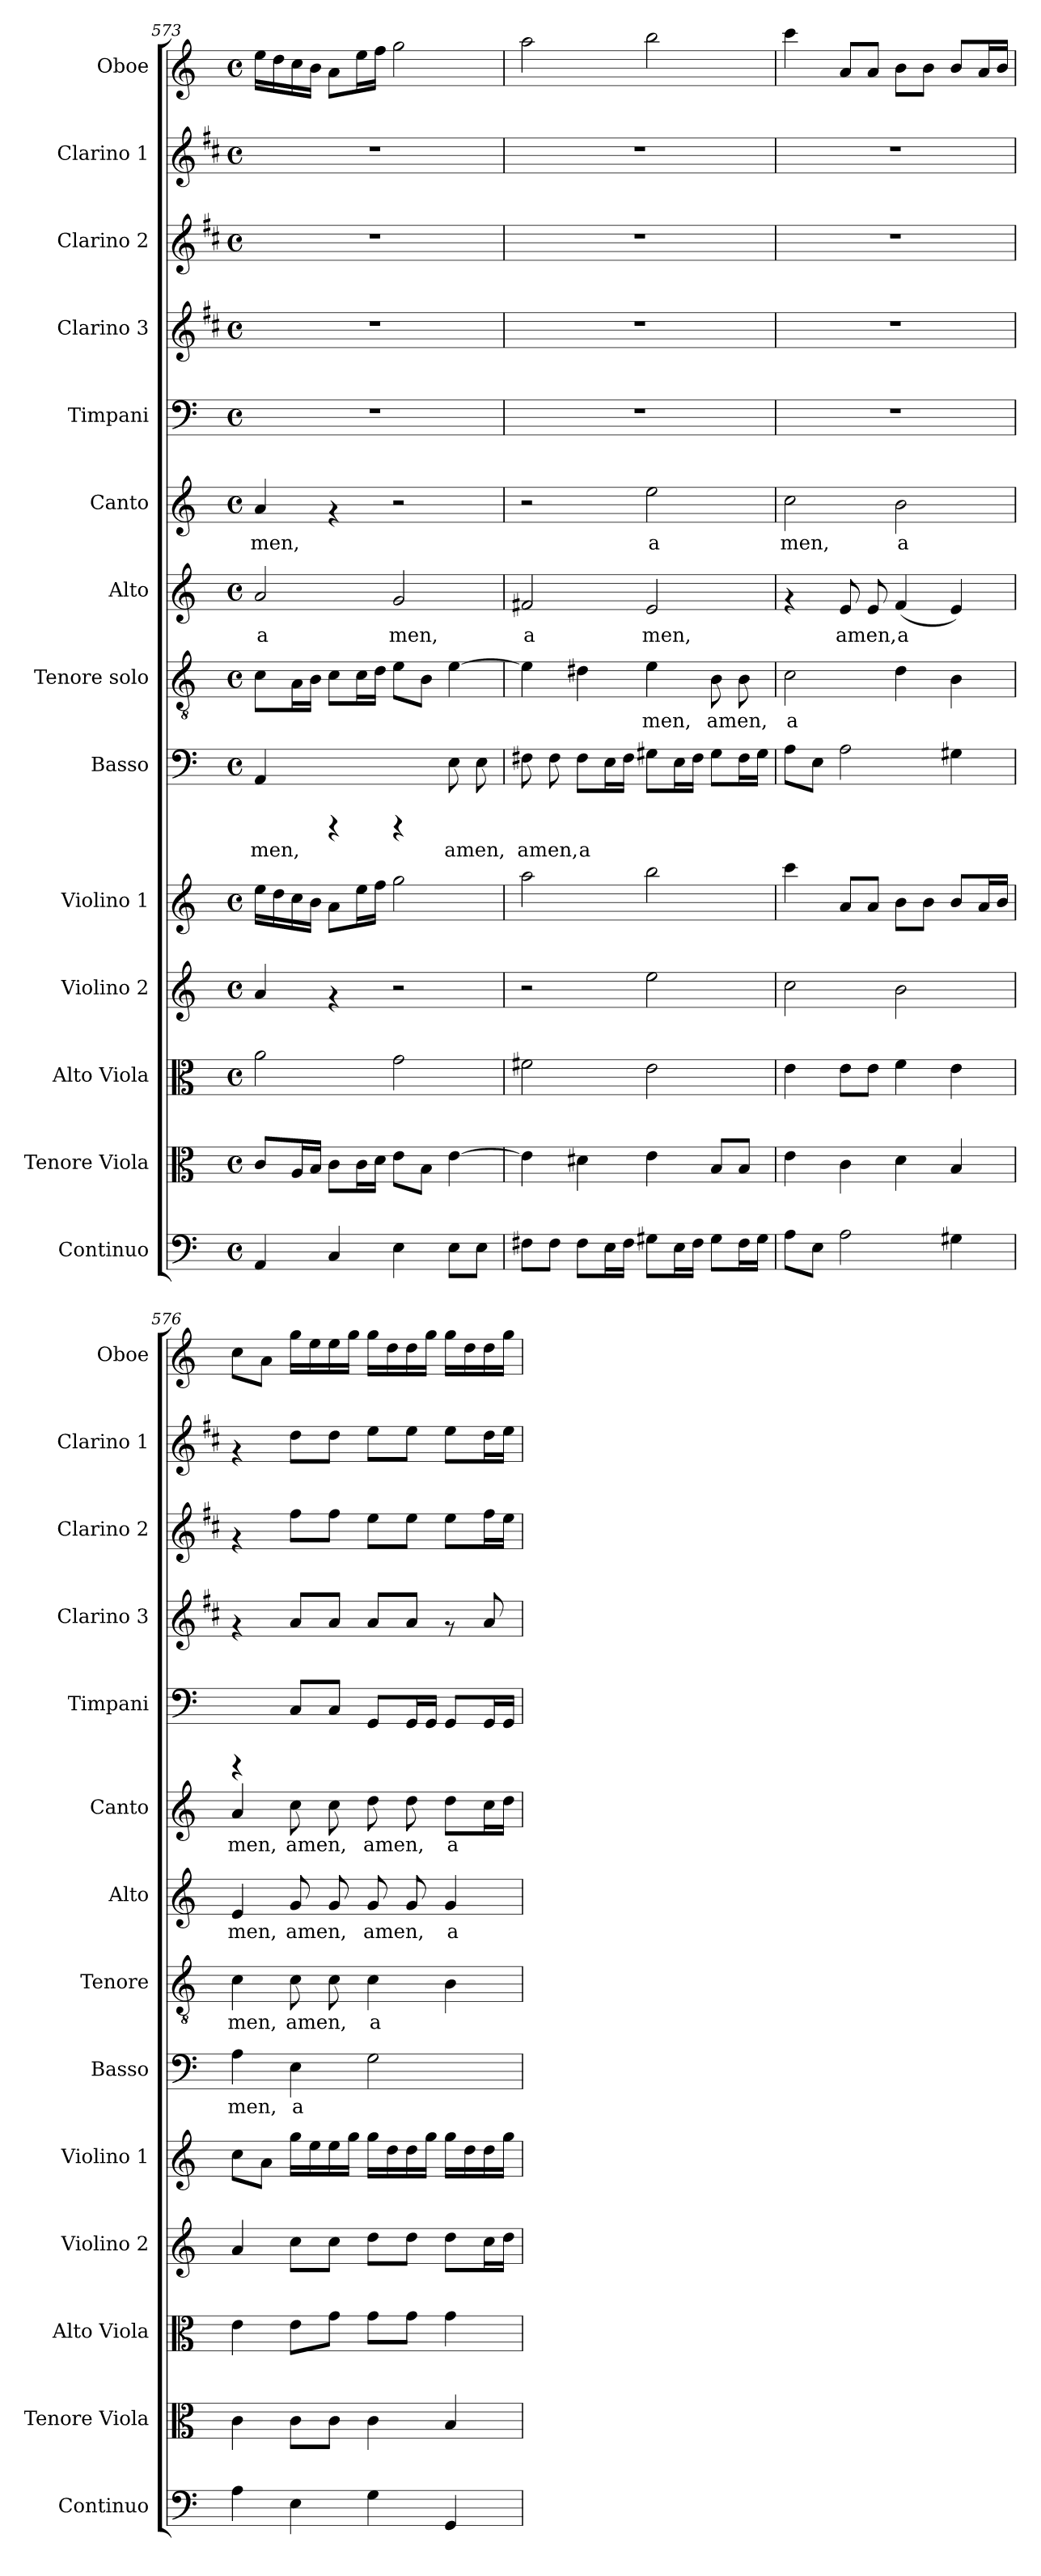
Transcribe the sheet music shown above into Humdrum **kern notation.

**kern	**kern	**kern	**kern	**kern	**kern	**text	**kern	**text	**kern	**text	**kern	**text	**kern	**kern	**kern	**kern	**kern
*part14	*part13	*part12	*part11	*part10	*part9	*part9	*part8	*part8	*part7	*part7	*part6	*part6	*part5	*part4	*part3	*part2	*part1
*staff14	*staff13	*staff12	*staff11	*staff10	*staff9	*staff9	*staff8	*staff8	*staff7	*staff7	*staff6	*staff6	*staff5	*staff4	*staff3	*staff2	*staff1
*I"Continuo	*I"Tenore Viola	*I"Alto Viola	*I"Violino 2	*I"Violino 1	*I"Basso	*	*I"Tenore solo	*	*I"Alto	*	*I"Canto	*	*I"Timpani	*I"Clarino 3	*I"Clarino 2	*I"Clarino 1	*I"Oboe
*I'Continuo	*I'Tenore Viola	*I'Alto Viola	*I'Violino 2	*I'Violino 1	*I'Basso	*	*I'Tenore	*	*I'Alto	*	*I'Canto	*	*I'Timpani	*I'Clarino 3	*I'Clarino 2	*I'Clarino 1	*I'Oboe
*clefF4	*clefC3	*clefC3	*clefG2	*clefG2	*clefF4	*	*clefGv2	*	*clefG2	*	*clefG2	*	*clefF4	*clefG2	*clefG2	*clefG2	*clefG2
*	*	*	*	*	*	*	*	*	*	*	*	*	*	*ITrd1c2	*ITrd1c2	*ITrd1c2	*
*k[]	*k[]	*k[]	*k[]	*k[]	*k[]	*	*k[]	*	*k[]	*	*k[]	*	*k[]	*k[]	*k[]	*k[]	*k[]
*C:	*C:	*C:	*C:	*C:	*C:	*	*C:	*	*C:	*	*C:	*	*C:	*C:	*C:	*C:	*C:
*M4/4	*M4/4	*M4/4	*M4/4	*M4/4	*M4/4	*	*M4/4	*	*M4/4	*	*M4/4	*	*M4/4	*M4/4	*M4/4	*M4/4	*M4/4
*met(c)	*met(c)	*met(c)	*met(c)	*met(c)	*met(c)	*	*met(c)	*	*met(c)	*	*met(c)	*	*met(c)	*met(c)	*met(c)	*met(c)	*met(c)
=573	=573	=573	=573	=573	=573	=573	=573	=573	=573	=573	=573	=573	=573	=573	=573	=573	=573
!	!	!	!	!	!	!LO:LY:b:cj	!	!LO:LY:b	!	!LO:LY:b:cj	!	!LO:LY:b:cj	!	!	!	!	!
4AA/	8c/L	2a\	4a/	16ee\L	4AA/	men,	8c\L	.	2a/	a	4a/	men,	1r	1r	1r	1r	16ee\L
.	.	.	.	16dd\	.	.	.	.	.	.	.	.	.	.	.	.	16dd\
!	!	!	!	!	!	!	!	!LO:LY:b	!	!	!	!	!	!	!	!	!
.	16A/	.	.	16cc\	.	.	16A\	.	.	.	.	.	.	.	.	.	16cc\
!	!	!	!	!	!	!	!	!LO:LY:b	!	!	!	!	!	!	!	!	!
.	16B/J	.	.	16b\J	.	.	16B\J	.	.	.	.	.	.	.	.	.	16b\J
!	!	!	!	!	!	!	!	!LO:LY:b	!	!	!	!	!	!	!	!	!
4C/	8c\L	.	4rf	8a\L	4rCCC	.	8c\L	.	.	.	4rf	.	.	.	.	.	8a\L
!	!	!	!	!	!	!	!	!LO:LY:b	!	!	!	!	!	!	!	!	!
.	16c\	.	.	16ee\	.	.	16c\	.	.	.	.	.	.	.	.	.	16ee\
!	!	!	!	!	!	!	!	!LO:LY:b	!	!	!	!	!	!	!	!	!
.	16d\J	.	.	16ff\J	.	.	16d\J	.	.	.	.	.	.	.	.	.	16ff\J
!	!	!	!	!	!	!	!	!LO:LY:b	!	!LO:LY:b:cj	!	!	!	!	!	!	!
4E\	8e\L	2g\	2r	2gg\	4rCCC	.	8e\L	.	2g/	men,	2r	.	.	.	.	.	2gg\
!	!	!	!	!	!	!	!	!LO:LY:b	!	!	!	!	!	!	!	!	!
.	8B\J	.	.	.	.	.	8B\J	.	.	.	.	.	.	.	.	.	.
!	!	!	!	!	!	!LO:LY:b:cj	!	!LO:LY:b	!	!	!	!	!	!	!	!	!
8E\L	[>4e\	.	.	.	8E\	amen,	[>4e\	.	.	.	.	.	.	.	.	.	.
!	!	!	!	!	!	!LO:LY:b:cj	!	!	!	!	!	!	!	!	!	!	!
8E\J	.	.	.	.	8E\	.	.	.	.	.	.	.	.	.	.	.	.
=574	=574	=574	=574	=574	=574	=574	=574	=574	=574	=574	=574	=574	=574	=574	=574	=574	=574
!	!	!	!	!	!	!LO:LY:b:cj	!	!LO:LY:b	!	!LO:LY:b:cj	!	!	!	!	!	!	!
8F#X\L	4e\]	2f#X\	2r	2aa\	8F#X\	amen,	4e\]	.	2f#X/	a	2r	.	1r	1r	1r	1r	2aa\
!	!	!	!	!	!	!LO:LY:b:cj	!	!	!	!	!	!	!	!	!	!	!
8F#\J	.	.	.	.	8F#\	.	.	.	.	.	.	.	.	.	.	.	.
!	!	!	!	!	!	!LO:LY:b:cj	!	!LO:LY:b	!	!	!	!	!	!	!	!	!
8F#\L	4d#X\	.	.	.	8F#\L	a	4d#X\	.	.	.	.	.	.	.	.	.	.
!	!	!	!	!	!	!LO:LY:b:cj	!	!	!	!	!	!	!	!	!	!	!
16E\	.	.	.	.	16E\	.	.	.	.	.	.	.	.	.	.	.	.
!	!	!	!	!	!	!LO:LY:b:cj	!	!	!	!	!	!	!	!	!	!	!
16F#\J	.	.	.	.	16F#\J	.	.	.	.	.	.	.	.	.	.	.	.
!	!	!	!	!	!	!LO:LY:b:cj	!	!LO:LY:b	!	!LO:LY:b:cj	!	!LO:LY:b:cj	!	!	!	!	!
8G#X\L	4e\	2e\	2ee\	2bb\	8G#X\L	.	4e\	men,	2e/	men,	2ee\	a	.	.	.	.	2bb\
!	!	!	!	!	!	!LO:LY:b:cj	!	!	!	!	!	!	!	!	!	!	!
16E\	.	.	.	.	16E\	.	.	.	.	.	.	.	.	.	.	.	.
!	!	!	!	!	!	!LO:LY:b:cj	!	!	!	!	!	!	!	!	!	!	!
16F#\J	.	.	.	.	16F#\J	.	.	.	.	.	.	.	.	.	.	.	.
!	!	!	!	!	!	!LO:LY:b:cj	!	!LO:LY:b	!	!	!	!	!	!	!	!	!
8G#\L	8B/L	.	.	.	8G#\L	.	8B\	amen,	.	.	.	.	.	.	.	.	.
!	!	!	!	!	!	!LO:LY:b:cj	!	!LO:LY:b	!	!	!	!	!	!	!	!	!
16F#\	8B/J	.	.	.	16F#\	.	8B\	.	.	.	.	.	.	.	.	.	.
!	!	!	!	!	!	!LO:LY:b:cj	!	!	!	!	!	!	!	!	!	!	!
16G#\J	.	.	.	.	16G#\J	.	.	.	.	.	.	.	.	.	.	.	.
=575	=575	=575	=575	=575	=575	=575	=575	=575	=575	=575	=575	=575	=575	=575	=575	=575	=575
!	!	!	!	!	!	!LO:LY:b:cj	!	!LO:LY:b	!	!	!	!LO:LY:b:cj	!	!	!	!	!
8A\L	4e\	4e\	2cc\	4ccc\	8A\L	.	2c\	a	4rf	.	2cc\	men,	1r	1r	1r	1r	4ccc\
!	!	!	!	!	!	!LO:LY:b:cj	!	!	!	!	!	!	!	!	!	!	!
8E\J	.	.	.	.	8E\J	.	.	.	.	.	.	.	.	.	.	.	.
!	!	!	!	!	!	!LO:LY:b:cj	!	!	!	!LO:LY:b:cj	!	!	!	!	!	!	!
2A\	4c\	8e\L	.	8a/L	2A\	.	.	.	8e/	amen,	.	.	.	.	.	.	8a/L
!	!	!	!	!	!	!	!	!	!	!LO:LY:b:cj	!	!	!	!	!	!	!
.	.	8e\J	.	8a/J	.	.	.	.	8e/	.	.	.	.	.	.	.	8a/J
!	!	!	!	!	!	!	!	!LO:LY:b	!	!LO:LY:b:cj	!	!LO:LY:b:cj	!	!	!	!	!
.	4d\	4f\	2b\	8b\L	.	.	4d\	.	(<4f/	a	2b\	a	.	.	.	.	8b\L
.	.	.	.	8b\J	.	.	.	.	.	.	.	.	.	.	.	.	8b\J
!	!	!	!	!	!	!LO:LY:b:cj	!	!LO:LY:b	!	!LO:LY:b:cj	!	!	!	!	!	!	!
4G#X\	4B/	4e\	.	8b/L	4G#X\	.	4B\	.	4e/)	.	.	.	.	.	.	.	8b/L
.	.	.	.	16a/	.	.	.	.	.	.	.	.	.	.	.	.	16a/
.	.	.	.	16b/J	.	.	.	.	.	.	.	.	.	.	.	.	16b/J
!!LO:PB:g=z
=576	=576	=576	=576	=576	=576	=576	=576	=576	=576	=576	=576	=576	=576	=576	=576	=576	=576
!	!	!	!	!	!	!LO:LY:b:cj	!	!LO:LY:b	!	!LO:LY:b:cj	!	!LO:LY:b:cj	!	!	!	!	!
4A\	4c\	4e\	4a/	8cc\L	4A\	men,	4c\	men,	4e/	men,	4a/	men,	4rCCC	4rf	4rf	4rf	8cc\L
.	.	.	.	8a\J	.	.	.	.	.	.	.	.	.	.	.	.	8a\J
!	!	!	!	!	!	!LO:LY:b:cj	!	!LO:LY:b	!	!LO:LY:b:cj	!	!LO:LY:b:cj	!	!	!	!	!
4E\	8c\L	8e\L	8cc\L	16gg\L	4E\	a	8c\	amen,	8g/	amen,	8cc\	amen,	8C/L	8g/L	8ee\L	8cc\L	16gg\L
.	.	.	.	16ee\	.	.	.	.	.	.	.	.	.	.	.	.	16ee\
!	!	!	!	!	!	!	!	!LO:LY:b	!	!LO:LY:b:cj	!	!LO:LY:b:cj	!	!	!	!	!
.	8c\J	8g\J	8cc\J	16ee\	.	.	8c\	.	8g/	.	8cc\	.	8C/J	8g/J	8ee\J	8cc\J	16ee\
.	.	.	.	16gg\J	.	.	.	.	.	.	.	.	.	.	.	.	16gg\J
!	!	!	!	!	!	!LO:LY:b:cj	!	!LO:LY:b	!	!LO:LY:b:cj	!	!LO:LY:b:cj	!	!	!	!	!
4G\	4c\	8g\L	8dd\L	16gg\L	2G\	.	4c\	a-	8g/	amen,	8dd\	amen,	8GG/L	8g/L	8dd\L	8dd\L	16gg\L
.	.	.	.	16dd\	.	.	.	.	.	.	.	.	.	.	.	.	16dd\
!	!	!	!	!	!	!	!	!	!	!LO:LY:b:cj	!	!LO:LY:b:cj	!	!	!	!	!
.	.	8g\J	8dd\J	16dd\	.	.	.	.	8g/	.	8dd\	.	16GG/	8g/J	8dd\J	8dd\J	16dd\
.	.	.	.	16gg\J	.	.	.	.	.	.	.	.	16GG/J	.	.	.	16gg\J
!	!	!	!	!	!	!	!	!LO:LY:b	!	!LO:LY:b:cj	!	!LO:LY:b:cj	!	!	!	!	!
4GG/	4B/	4g\	8dd\L	16gg\L	.	.	4B\	--	4g/	a-	8dd\L	a	8GG/L	8rf	8dd\L	8dd\L	16gg\L
.	.	.	.	16dd\	.	.	.	.	.	.	.	.	.	.	.	.	16dd\
!	!	!	!	!	!	!	!	!	!	!	!	!LO:LY:b:cj	!	!	!	!	!
.	.	.	16cc\	16dd\	.	.	.	.	.	.	16cc\	.	16GG/	8g/	16ee\	16cc\	16dd\
!	!	!	!	!	!	!	!	!	!	!	!	!LO:LY:b:cj	!	!	!	!	!
.	.	.	16dd\J	16gg\J	.	.	.	.	.	.	16dd\J	.	16GG/J	.	16dd\J	16dd\J	16gg\J
=	=	=	=	=	=	=	=	=	=	=	=	=	=	=	=	=	=
*-	*-	*-	*-	*-	*-	*-	*-	*-	*-	*-	*-	*-	*-	*-	*-	*-	*-
